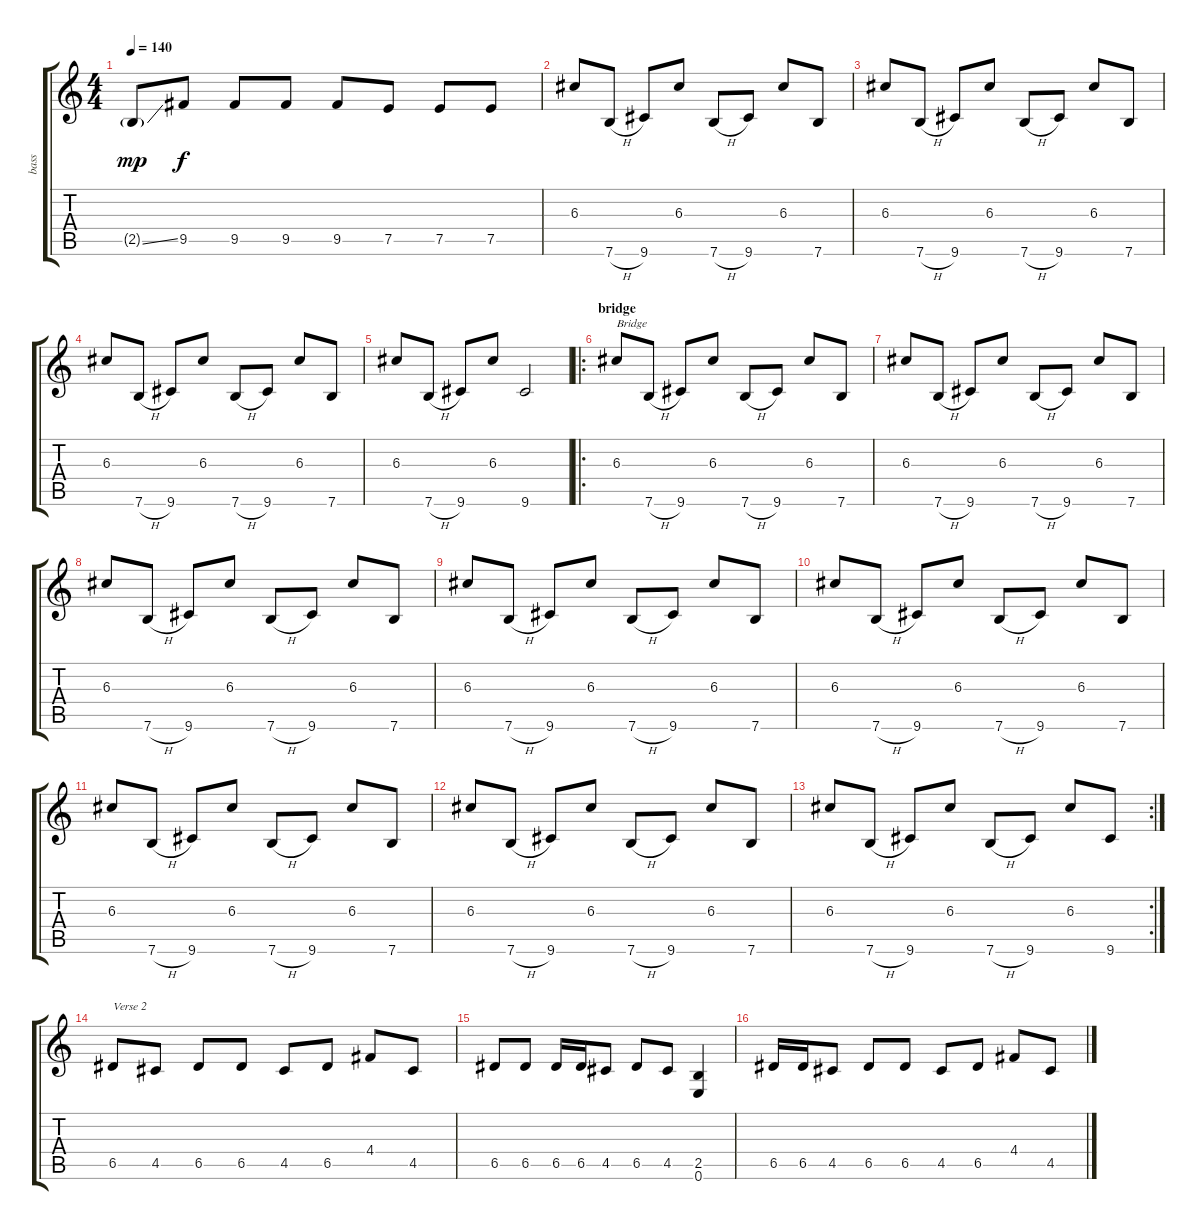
\track ("bass" "bass") {instrument electricbasspick}
\staff {score tabs}
\tuning (E4 B3 G3 D3 A2 E2) {hide}
\ts (4 4)
\tempo 140
\clef g2
\ks c
2.5{ss g}.8{dy mp} 9.5.8{dy f} 9.5.8 9.5.8 9.5.8 7.5.8 7.5.8 7.5.8 |
6.3.8 7.6{h}.8 9.6.8 6.3.8 7.6{h}.8 9.6.8 6.3.8 7.6.8 |
6.3.8 7.6{h}.8 9.6.8 6.3.8 7.6{h}.8 9.6.8 6.3.8 7.6.8 |
6.3.8 7.6{h}.8 9.6.8 6.3.8 7.6{h}.8 9.6.8 6.3.8 7.6.8 |
6.3.8 7.6{h}.8 9.6.8 6.3.8 9.6.2 |
\ro
\section ("" "bridge")
6.3.8{txt "Bridge"} 7.6{h}.8 9.6.8 6.3.8 7.6{h}.8 9.6.8 6.3.8 7.6.8 |
6.3.8 7.6{h}.8 9.6.8 6.3.8 7.6{h}.8 9.6.8 6.3.8 7.6.8 |
6.3.8 7.6{h}.8 9.6.8 6.3.8 7.6{h}.8 9.6.8 6.3.8 7.6.8 |
6.3.8 7.6{h}.8 9.6.8 6.3.8 7.6{h}.8 9.6.8 6.3.8 7.6.8 |
6.3.8 7.6{h}.8 9.6.8 6.3.8 7.6{h}.8 9.6.8 6.3.8 7.6.8 |
6.3.8 7.6{h}.8 9.6.8 6.3.8 7.6{h}.8 9.6.8 6.3.8 7.6.8 |
6.3.8 7.6{h}.8 9.6.8 6.3.8 7.6{h}.8 9.6.8 6.3.8 7.6.8 |
\rc 2
6.3.8 7.6{h}.8 9.6.8 6.3.8 7.6{h}.8 9.6.8 6.3.8 9.6.8 |
6.5.8{txt "Verse 2"} 4.5.8 6.5.8 6.5.8 4.5.8 6.5.8 4.4.8 4.5.8 |
6.5.8 6.5.8 6.5.16 6.5.16 4.5.8 6.5.8 4.5.8 (2.5 0.6).4 |
6.5.16 6.5.16 4.5.8 6.5.8 6.5.8 4.5.8 6.5.8 4.4.8 4.5.8
